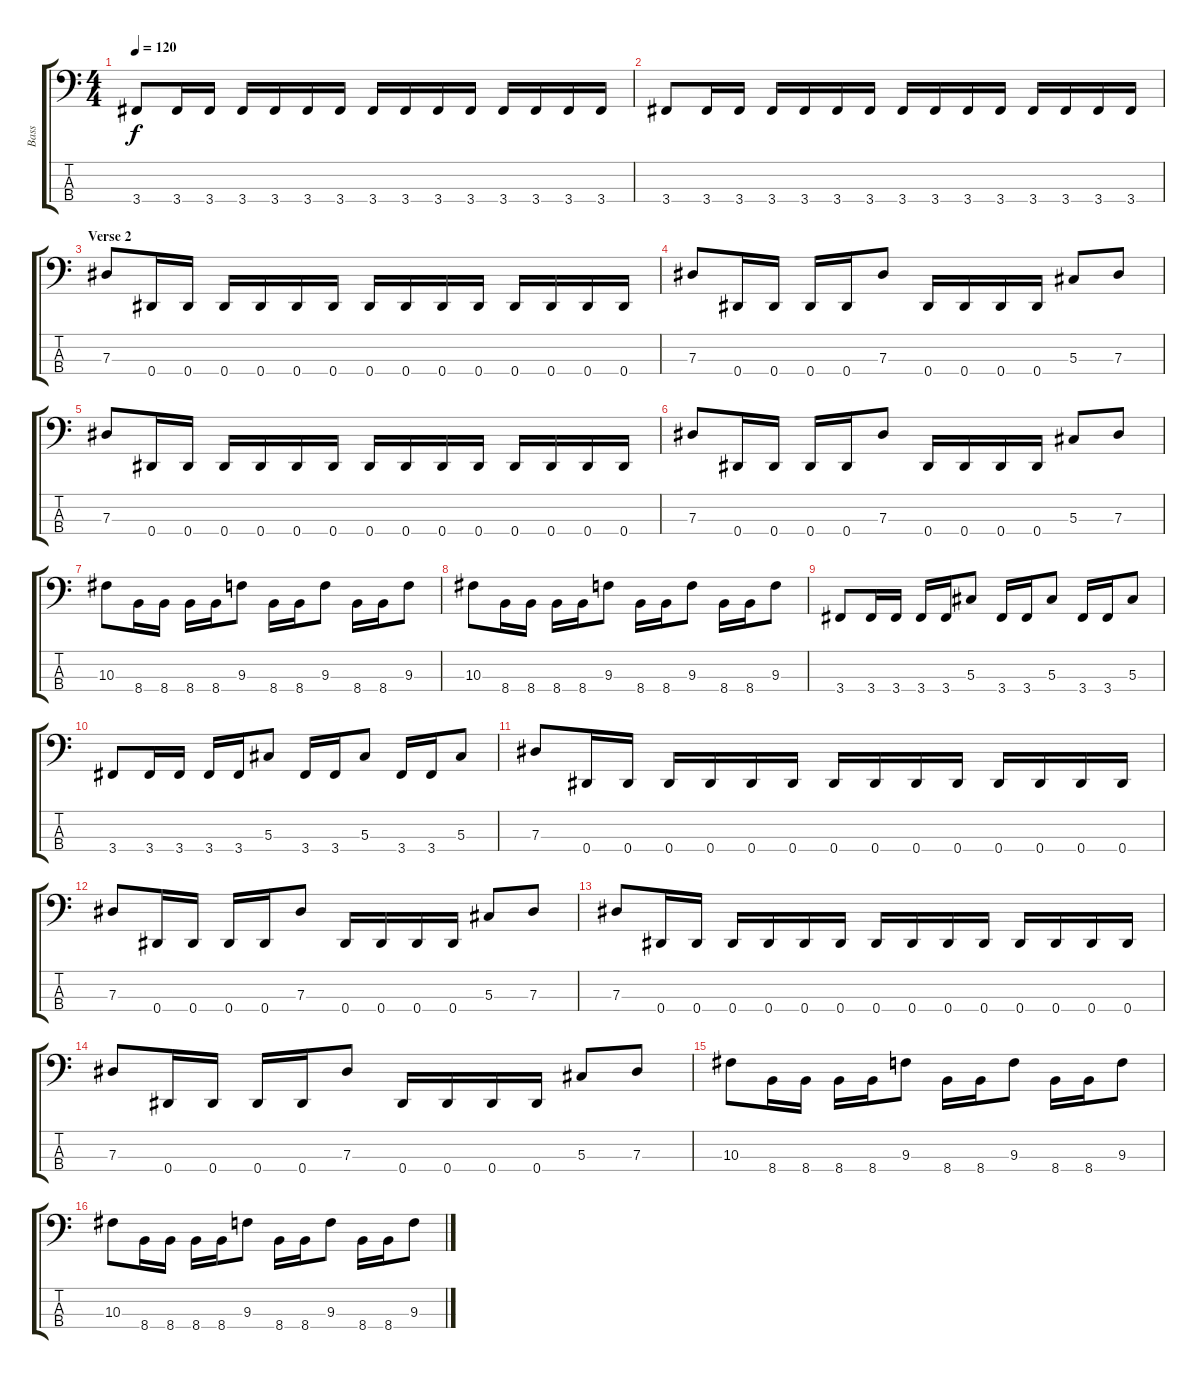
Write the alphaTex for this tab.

\track ("Bass" "Bass") {instrument electricbassfinger}
\staff {score tabs}
\tuning (Gb2 Db2 Ab1 Eb1) {hide}
\ts (4 4)
\tempo 120
\clef f4
\ks c
3.4.8{dy f} 3.4.16 3.4.16 3.4.16 3.4.16 3.4.16 3.4.16 3.4.16 3.4.16 3.4.16 3.4.16 3.4.16 3.4.16 3.4.16 3.4.16 |
3.4.8 3.4.16 3.4.16 3.4.16 3.4.16 3.4.16 3.4.16 3.4.16 3.4.16 3.4.16 3.4.16 3.4.16 3.4.16 3.4.16 3.4.16 |
\section ("" "Verse 2")
7.3.8 0.4.16 0.4.16 0.4.16 0.4.16 0.4.16 0.4.16 0.4.16 0.4.16 0.4.16 0.4.16 0.4.16 0.4.16 0.4.16 0.4.16 |
7.3.8 0.4.16 0.4.16 0.4.16 0.4.16 7.3.8 0.4.16 0.4.16 0.4.16 0.4.16 5.3.8 7.3.8 |
7.3.8 0.4.16 0.4.16 0.4.16 0.4.16 0.4.16 0.4.16 0.4.16 0.4.16 0.4.16 0.4.16 0.4.16 0.4.16 0.4.16 0.4.16 |
7.3.8 0.4.16 0.4.16 0.4.16 0.4.16 7.3.8 0.4.16 0.4.16 0.4.16 0.4.16 5.3.8 7.3.8 |
10.3.8 8.4.16 8.4.16 8.4.16 8.4.16 9.3.8 8.4.16 8.4.16 9.3.8 8.4.16 8.4.16 9.3.8 |
10.3.8 8.4.16 8.4.16 8.4.16 8.4.16 9.3.8 8.4.16 8.4.16 9.3.8 8.4.16 8.4.16 9.3.8 |
3.4.8 3.4.16 3.4.16 3.4.16 3.4.16 5.3.8 3.4.16 3.4.16 5.3.8 3.4.16 3.4.16 5.3.8 |
3.4.8 3.4.16 3.4.16 3.4.16 3.4.16 5.3.8 3.4.16 3.4.16 5.3.8 3.4.16 3.4.16 5.3.8 |
7.3.8 0.4.16 0.4.16 0.4.16 0.4.16 0.4.16 0.4.16 0.4.16 0.4.16 0.4.16 0.4.16 0.4.16 0.4.16 0.4.16 0.4.16 |
7.3.8 0.4.16 0.4.16 0.4.16 0.4.16 7.3.8 0.4.16 0.4.16 0.4.16 0.4.16 5.3.8 7.3.8 |
7.3.8 0.4.16 0.4.16 0.4.16 0.4.16 0.4.16 0.4.16 0.4.16 0.4.16 0.4.16 0.4.16 0.4.16 0.4.16 0.4.16 0.4.16 |
7.3.8 0.4.16 0.4.16 0.4.16 0.4.16 7.3.8 0.4.16 0.4.16 0.4.16 0.4.16 5.3.8 7.3.8 |
10.3.8 8.4.16 8.4.16 8.4.16 8.4.16 9.3.8 8.4.16 8.4.16 9.3.8 8.4.16 8.4.16 9.3.8 |
10.3.8 8.4.16 8.4.16 8.4.16 8.4.16 9.3.8 8.4.16 8.4.16 9.3.8 8.4.16 8.4.16 9.3.8
